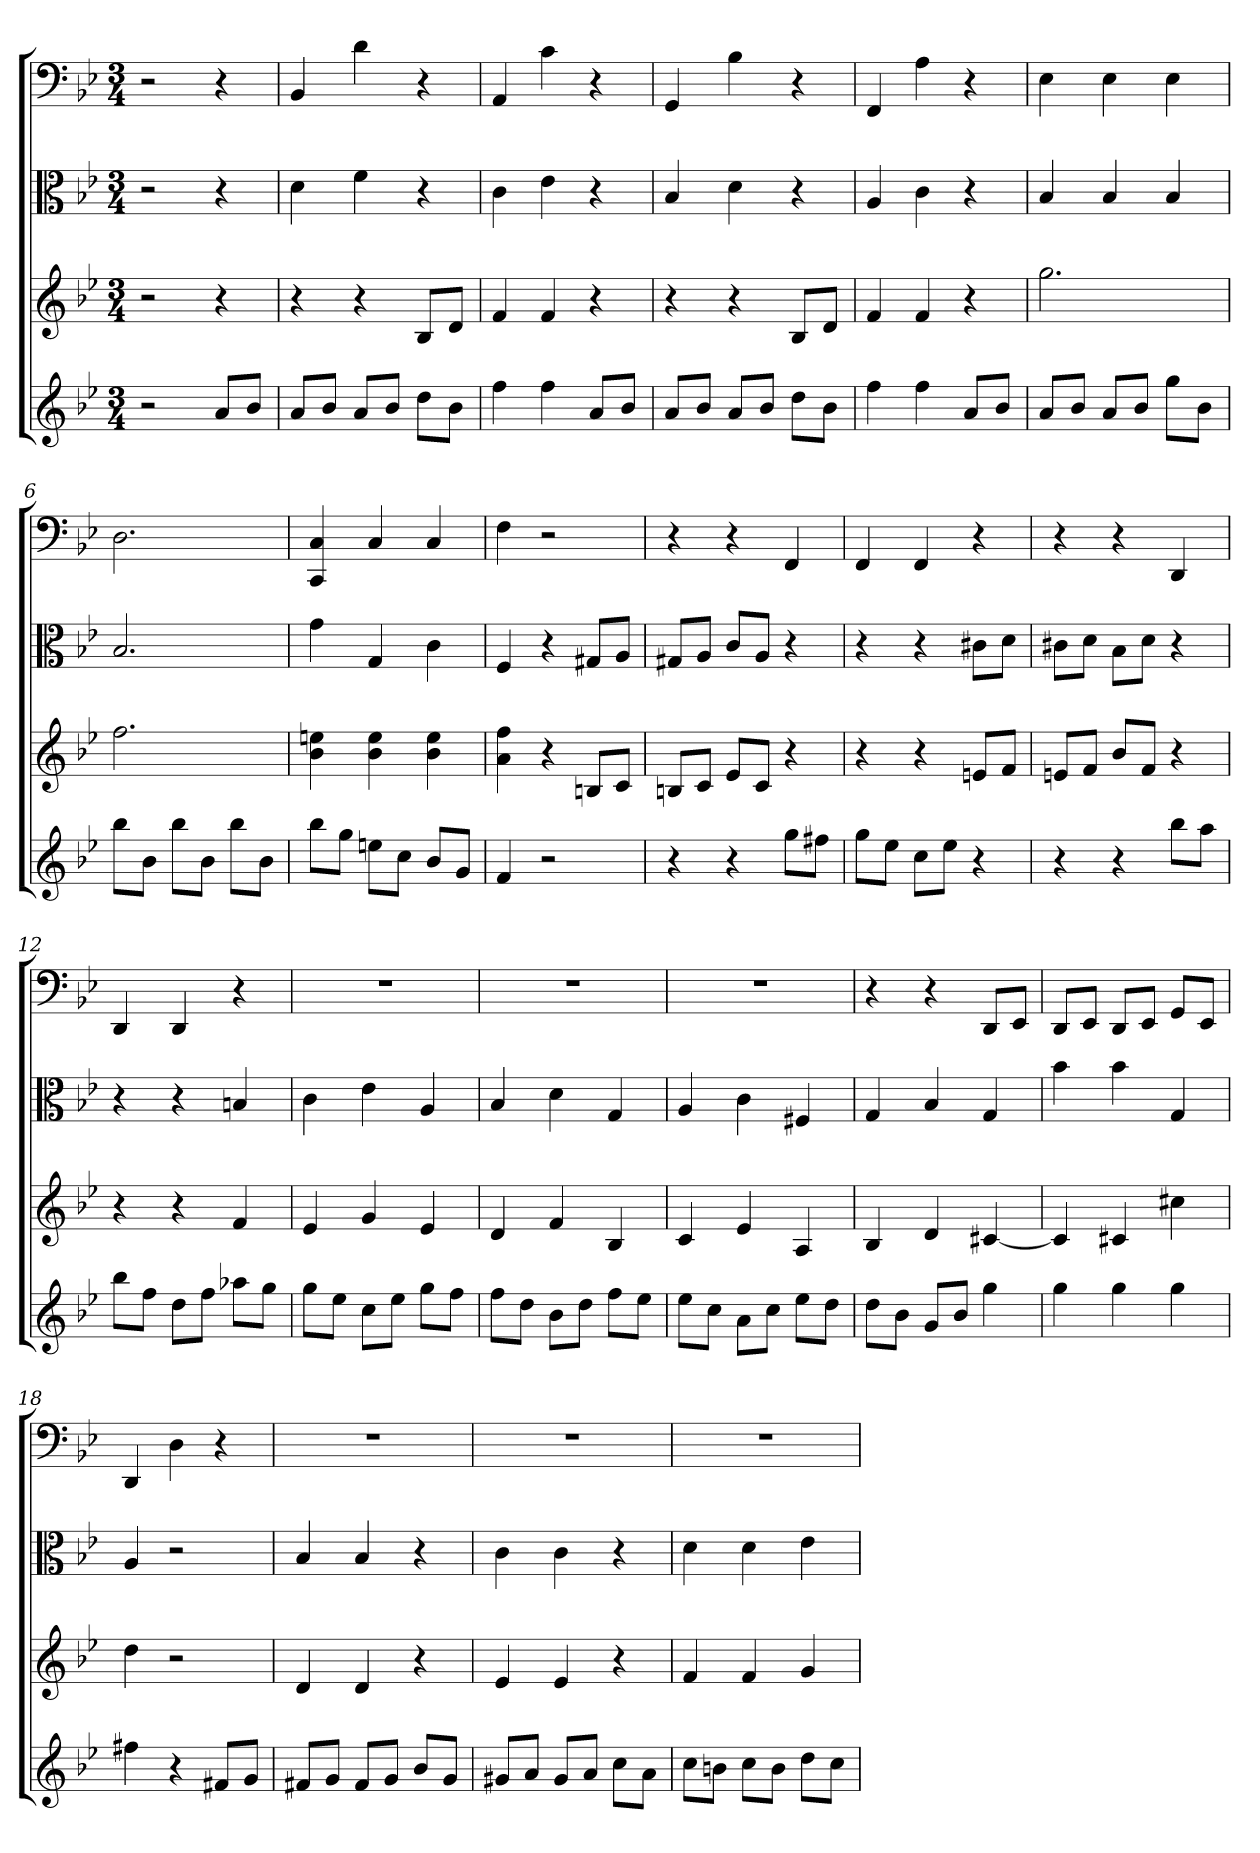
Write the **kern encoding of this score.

**kern	**kern	**kern	**kern
*part4	*part3	*part2	*part1
*staff4	*staff3	*staff2	*staff1
*	*	*clefC3	*clefF4
*k[b-e-]	*k[b-e-]	*k[b-e-]	*k[b-e-]
*B-:	*B-:	*B-:	*B-:
*M3/4	*M3/4	*M3/4	*M3/4
=	=	=	=
2r	2r	2r	2r
8aL	4r	4r	4r
8b-J	.	.	.
=1	=1	=1	=1
8aL	4r	4d	4BB-
8b-J	.	.	.
8aL	4r	4f	4d
8b-J	.	.	.
8ddL	8B-L	4r	4r
8b-J	8dJ	.	.
=2	=2	=2	=2
4ff	4f	4c	4AA
4ff	4f	4e-	4c
8aL	4r	4r	4r
8b-J	.	.	.
=3	=3	=3	=3
8aL	4r	4B-	4GG
8b-J	.	.	.
8aL	4r	4d	4B-
8b-J	.	.	.
8ddL	8B-L	4r	4r
8b-J	8dJ	.	.
=4	=4	=4	=4
4ff	4f	4A	4FF
4ff	4f	4c	4A
8aL	4r	4r	4r
8b-J	.	.	.
=5	=5	=5	=5
8aL	2.gg	4B-	4E-
8b-J	.	.	.
8aL	.	4B-	4E-
8b-J	.	.	.
8ggL	.	4B-	4E-
8b-J	.	.	.
=6	=6	=6	=6
8bb-L	2.ff	2.B-	2.D
8b-J	.	.	.
8bb-L	.	.	.
8b-J	.	.	.
8bb-L	.	.	.
8b-J	.	.	.
=7	=7	=7	=7
8bb-L	4b- 4een	4g	4CC 4C
8ggJ	.	.	.
8eenL	4b- 4ee	4G	4C
8ccJ	.	.	.
8b-L	4b- 4ee	4c	4C
8gJ	.	.	.
=8	=8	=8	=8
4f	4a 4ff	4F	4F
2r	4r	4r	2r
.	8BnL	8G#X/L	.
.	8cJ	8A/J	.
=9	=9	=9	=9
4r	8BnL	8G#X/L	4r
.	8cJ	8A/J	.
4r	8e-L	8c/L	4r
.	8cJ	8A/J	.
8ggL	4r	4r	4FF
8ff#XJ	.	.	.
=10	=10	=10	=10
8ggL	4r	4r	4FF
8ee-J	.	.	.
8ccL	4r	4r	4FF
8ee-J	.	.	.
4r	8enL	8c#X\L	4r
.	8fJ	8d\J	.
=11	=11	=11	=11
4r	8enL	8c#X\L	4r
.	8fJ	8d\J	.
4r	8b-L	8B-\L	4r
.	8fJ	8d\J	.
8bb-L	4r	4r	4DD
8aaJ	.	.	.
=12	=12	=12	=12
8bb-L	4r	4r	4DD
8ffJ	.	.	.
8ddL	4r	4r	4DD
8ffJ	.	.	.
8aa-XL	4f	4Bn	4r
8ggJ	.	.	.
=13	=13	=13	=13
8ggL	4e-	4c	2.r
8ee-J	.	.	.
8ccL	4g	4e-	.
8ee-J	.	.	.
8ggL	4e-	4A	.
8ffJ	.	.	.
=14	=14	=14	=14
8ffL	4d	4B-	2.r
8ddJ	.	.	.
8b-L	4f	4d	.
8ddJ	.	.	.
8ffL	4B-	4G	.
8ee-J	.	.	.
=15	=15	=15	=15
8ee-L	4c	4A	2.r
8ccJ	.	.	.
8aL	4e-	4c	.
8ccJ	.	.	.
8ee-L	4A	4F#X	.
8ddJ	.	.	.
=16	=16	=16	=16
8ddL	4B-	4G	4r
8b-J	.	.	.
8gL	4d	4B-	4r
8b-J	.	.	.
4gg	[4c#X	4G	8DD/L
.	.	.	8EE-/J
=17	=17	=17	=17
4gg	4c#]	4b-	8DD/L
.	.	.	8EE-/J
4gg	4c#X	4b-	8DD/L
.	.	.	8EE-/J
4gg	4cc#X	4G	8GG/L
.	.	.	8EE-/J
=18	=18	=18	=18
4ff#X	4dd	4A	4DD
4r	2r	2r	4D
8f#XL	.	.	4r
8gJ	.	.	.
=19	=19	=19	=19
8f#XL	4d	4B-	2.r
8gJ	.	.	.
8f#L	4d	4B-	.
8gJ	.	.	.
8b-L	4r	4r	.
8gJ	.	.	.
=20	=20	=20	=20
8g#XL	4e-	4c	2.r
8aJ	.	.	.
8g#L	4e-	4c	.
8aJ	.	.	.
8ccL	4r	4r	.
8aJ	.	.	.
=21	=21	=21	=21
8ccL	4f	4d	2.r
8bnJ	.	.	.
8ccL	4f	4d	.
8bJ	.	.	.
8ddL	4g	4e-	.
8ccJ	.	.	.
=	=	=	=
*-	*-	*-	*-
